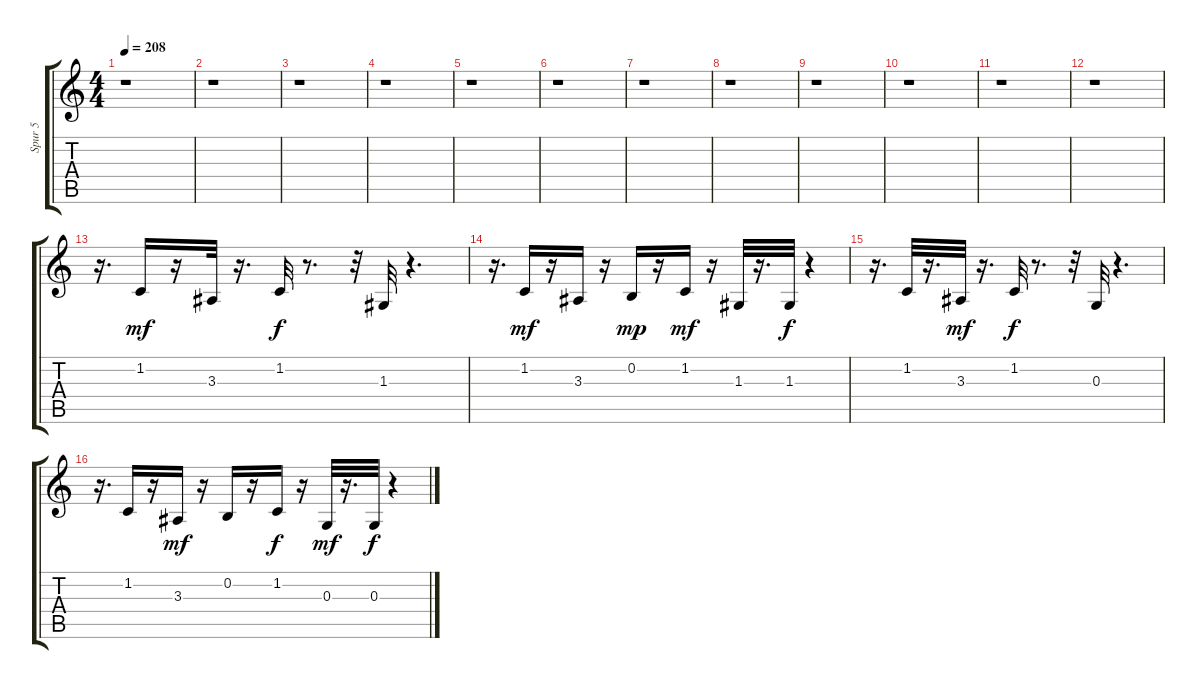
\track ("Spur 5" "Spur 5") {instrument acousticgrandpiano}
\staff {score tabs}
\tuning (E4 B3 G3 D3 A2 E2) {hide}
\ts (4 4)
\tempo 208
\clef g2
\ks c
r.1{dy mp} |
r.1 |
r.1 |
r.1 |
r.1 |
r.1 |
r.1 |
r.1 |
r.1 |
r.1 |
r.1 |
r.1 |
r.16{d} 1.2.16{dy mf balance 5 instrument banjo} r.16 3.3.32 r.16{d} 1.2.32{dy f} r.8{d} r.32 1.3.32 r.4{d} |
r.16{d} 1.2.16{dy mf} r.16 3.3.16 r.16 0.2.16{dy mp} r.16 1.2.16{dy mf} r.16 1.3.32 r.16{d} 1.3.32{dy f} r.4 |
r.16{d} 1.2.32 r.16{d} 3.3.32{dy mf} r.16{d} 1.2.32{dy f} r.8{d} r.32 0.3.32 r.4{d} |
r.16{d} 1.2.16 r.16 3.3.16{dy mf} r.16 0.2.16 r.16 1.2.16{dy f} r.16 0.3.32{dy mf} r.16{d} 0.3.32{dy f} r.4
